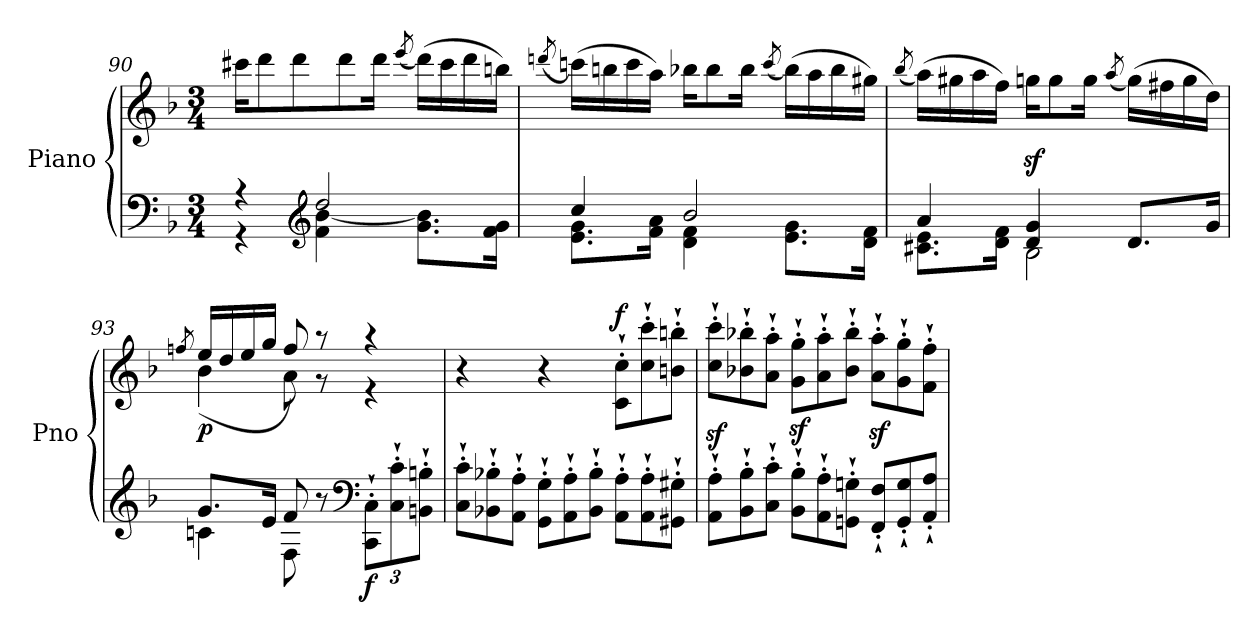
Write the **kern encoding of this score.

**kern	**kern	**dynam
*part1	*part1	*part1
*staff2	*staff1	*staff1/2
*I"Piano	*	*
*I'Pno	*	*
*clefF4	*clefG2	*
*k[b-]	*k[b-]	*
*M3/4	*M3/4	*
=90	=90	=90
*^	*	*
!	!	!	!LO:DY:b
4r	4r	16ccc#X\KL	other-dynamics
.	.	8ddd\	.
.	.	8ddd\	.
*clefG2	*	*	*
2dd/	4f\ [4b-\	.	.
.	.	8ddd\	.
.	.	16ddd\Jk	.
.	.	(8qeee/	.
.	8.g\ 8.b-\]L	(16ddd\LL)	.
.	.	16ccc#\	.
.	.	16ddd\	.
.	16f\ 16g\Jk	16bbn\JJ)	.
!!LO:LB:g=z
=91	=91	=91	=91
.	.	(8qdddn/	.
4cc/	8.e\ 8.g\L	(16cccn\LL)	.
.	.	16bbn\	.
.	.	16ccc\	.
.	16f\ 16a\Jk	16aa\JJ)	.
2b-/	4d\ 4f\	16bb-X\KL	.
.	.	8bb-\	.
.	.	16bb-\Jk	.
.	.	(8qccc/	.
.	8.e\ 8.g\L	(16bb-\LL)	.
.	.	16aa\	.
.	.	16bb-\	.
.	16d\ 16f\Jk	16gg#X\JJ)	.
=92	=92	=92	=92
.	.	(8qbb-/	.
4a/	(8.c#X\ 8.e\L	(16aa\LL)	.
.	.	16gg#X\	.
.	.	16aa\	.
.	16d\ 16f\Jk	16ff\JJ)	.
4d/ 4g/	2B-\	16ggnz<\KL	.
.	.	8gg\	.
.	.	16gg\Jk	.
.	.	(8qaa/	.
8.d/L	.	(16gg\LL)	.
.	.	16ff#X\	.
.	.	16gg\	.
16g/Jk	.	16dd\JJ)	.
!!LO:LB:g=z
=93	=93	=93	=93
.	.	8qffn/	.
*	*	*^	*
!	!	!	!	!LO:DY:b
8.g/L	4cn\	16ee/LL	(4b-\	p
.	.	16dd/	.	.
.	.	16ee/	.	.
16e/Jk	.	16gg/JJ	.	.
8f/	8F\	8ff/)	8a\)	.
8r	4.ryy	8r	8r	.
*clefF4	*	*	*	*
*Xbrackettup	*	*	*	*
!	!	!	!	!LO:DY:b=2
12CC\`' 12C\`'L	.	4r	4r	f
12C\`' 12c\`'	.	.	.	.
12BBn\`' 12Bn\`'J	.	.	.	.
*v	*v	*	*	*
*	*v	*v	*
=94	=94	=94
*Xtuplet	*	*
!	!	!LO:DY:a=2
12C\`' 12c\`'L	4r	other-dynamics
12BB-X\`' 12B-X\`'	.	.
12AA\`' 12A\`'J	.	.
12GG\`' 12G\`'L	4r	.
12AA\`' 12A\`'	.	.
12BB-\`' 12B-\`'J	.	.
*	*Xtuplet	*
!	!	!LO:DY:a
12AA\`' 12A\`'L	12c\`' 12cc\`'L	f
12AA\`' 12A\`'	12cc\`' 12ccc\`'	.
12GG#X\`' 12G#X\`'J	12bn\`' 12bbn\`'J	.
=95	=95	=95
12AA\`' 12A\`'L	12cc\z<`' 12ccc\z<`'L	.
12BB-\`' 12B-\`'	12b-X\`' 12bb-X\`'	.
12C\`' 12c\`'J	12a\`' 12aa\`'J	.
12BB-\`' 12B-\`'L	12g\z<`' 12gg\z<`'L	.
12AA\`' 12A\`'	12a\`' 12aa\`'	.
12GGn\`' 12Gn\`'J	12b-\`' 12bb-\`'J	.
12FF/`' 12F/`'L	12a\z<`' 12aa\z<`'L	.
12GG/`' 12G/`'	12g\`' 12gg\`'	.
12AA/`' 12A/`'J	12f\`' 12ff\`'J	.
=	=	=
*-	*-	*-
